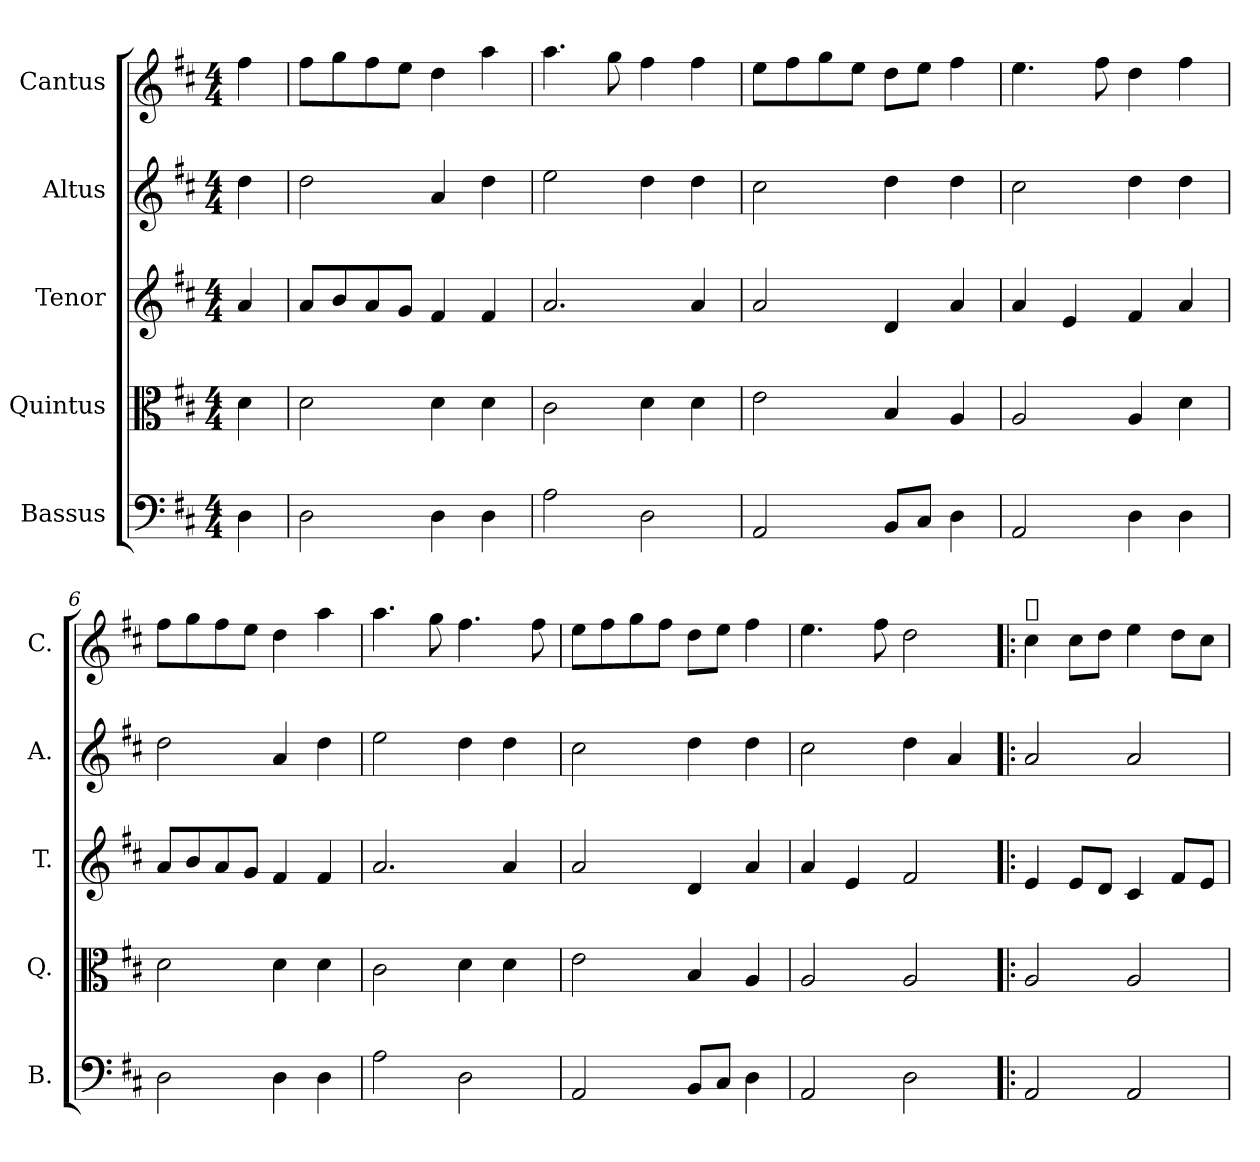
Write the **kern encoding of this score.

**kern	**kern	**kern	**kern	**kern
*part5	*part4	*part3	*part2	*part1
*staff5	*staff4	*staff3	*staff2	*staff1
*I"Bassus	*I"Quintus	*I"Tenor	*I"Altus	*I"Cantus
*I'B.	*I'Q.	*I'T.	*I'A.	*I'C.
*clefF4	*clefC3	*clefG2	*clefG2	*clefG2
*k[f#c#]	*k[f#c#]	*k[f#c#]	*k[f#c#]	*k[f#c#]
*D:	*D:	*D:	*D:	*D:
*M4/4	*M4/4	*M4/4	*M4/4	*M4/4
=1	=1	=1	=1	=1
4D\	4d\	4a/	4dd\	4ff#\
=2	=2	=2	=2	=2
2D\	2d\	8a/L	2dd\	8ff#\L
.	.	8b/	.	8gg\
.	.	8a/	.	8ff#\
.	.	8g/J	.	8ee\J
4D\	4d\	4f#/	4a/	4dd\
4D\	4d\	4f#/	4dd\	4aa\
=3	=3	=3	=3	=3
2A\	2c#\	2.a/	2ee\	4.aa\
.	.	.	.	8gg\
2D\	4d\	.	4dd\	4ff#\
.	4d\	4a/	4dd\	4ff#\
=4	=4	=4	=4	=4
2AA/	2e\	2a/	2cc#\	8ee\L
.	.	.	.	8ff#\
.	.	.	.	8gg\
.	.	.	.	8ee\J
8BB/L	4B/	4d/	4dd\	8dd\L
8C#/J	.	.	.	8ee\J
4D\	4A/	4a/	4dd\	4ff#\
=5	=5	=5	=5	=5
2AA/	2A/	4a/	2cc#\	4.ee\
.	.	4e/	.	.
.	.	.	.	8ff#\
4D\	4A/	4f#/	4dd\	4dd\
4D\	4d\	4a/	4dd\	4ff#\
!!LO:LB:g=z
=6	=6	=6	=6	=6
2D\	2d\	8a/L	2dd\	8ff#\L
.	.	8b/	.	8gg\
.	.	8a/	.	8ff#\
.	.	8g/J	.	8ee\J
4D\	4d\	4f#/	4a/	4dd\
4D\	4d\	4f#/	4dd\	4aa\
=7	=7	=7	=7	=7
2A\	2c#\	2.a/	2ee\	4.aa\
.	.	.	.	8gg\
2D\	4d\	.	4dd\	4.ff#\
.	4d\	4a/	4dd\	.
.	.	.	.	8ff#\
=8	=8	=8	=8	=8
2AA/	2e\	2a/	2cc#\	8ee\L
.	.	.	.	8ff#\
.	.	.	.	8gg\
.	.	.	.	8ff#\J
8BB/L	4B/	4d/	4dd\	8dd\L
8C#/J	.	.	.	8ee\J
4D\	4A/	4a/	4dd\	4ff#\
=9	=9	=9	=9	=9
2AA/	2A/	4a/	2cc#\	4.ee\
.	.	4e/	.	.
.	.	.	.	8ff#\
2D\	2A/	2f#/	4dd\	2dd\
.	.	.	4a/	.
=10!|:	=10!|:	=10!|:	=10!|:	=10!|:
!	!	!	!	!LO:TX:a:t=𝄋
2AA/	2A/	4e/	2a/	4cc#\
.	.	8e/L	.	8cc#\L
.	.	8d/J	.	8dd\J
2AA/	2A/	4c#/	2a/	4ee\
.	.	8f#/L	.	8dd\L
.	.	8e/J	.	8cc#\J
=	=	=	=	=
*-	*-	*-	*-	*-
